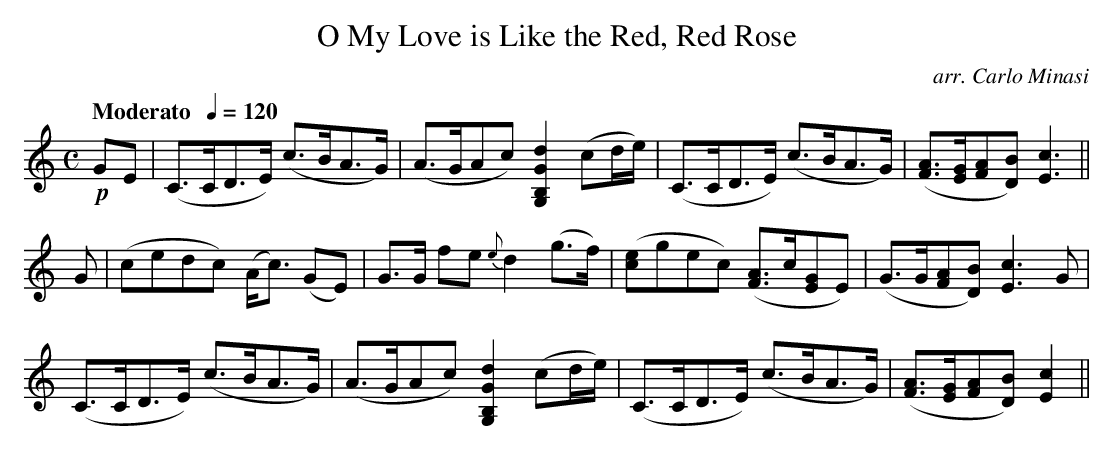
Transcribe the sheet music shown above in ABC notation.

X:1
T:O My Love is Like the Red, Red Rose
C:arr. Carlo Minasi
M:C
L:1/8
Q:"Moderato  "1/4=120
K:C major
!p!GE|(C>CD>E) (c>BA>G)|(A>GAc) [d2G2B,2G,2] (cd/e/)|\
(C>CD>E) (c>BA>G)| ([AF]>[GE][AF][BD]) [c3E3]||
G|(cedc) (A<c) (GE)|G>G fe {e}d2 (g>f)|\
([ec]gec) ([AF]>c[GE]E)|(G>G[AF][BD]) [c3E3] G|
(C>CD>E) (c>BA>G)|(A>GAc) [d2G2B,2G,2] (cd/e/)|\
(C>CD>E) (c>BA>G)| ([AF]>[GE][AF][BD]) [c2E2]||
